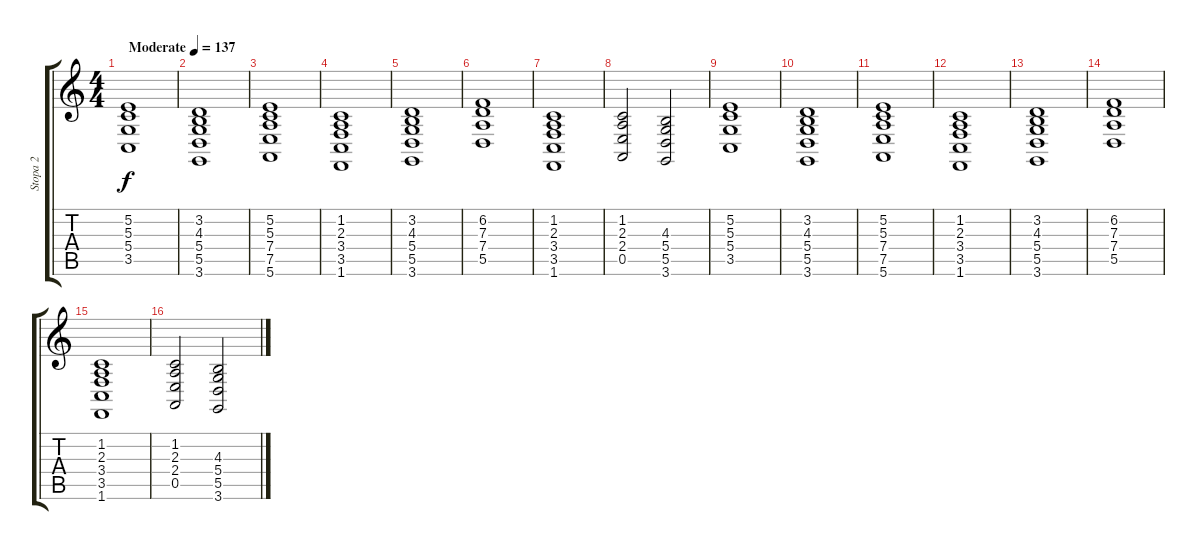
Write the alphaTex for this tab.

\track ("Stopa 2" "Stopa 2") {instrument pad2warm}
\staff {score tabs}
\tuning (E4 B3 G3 D3 A2 E2) {hide}
\ts (4 4)
\tempo (137 "Moderate")
\clef g2
\ks c
(5.2 5.3 5.4 3.5).1{dy f instrument pad2warm} |
(3.2 4.3 5.4 5.5 3.6).1 |
(5.2 5.3 7.4 7.5 5.6).1 |
(1.2 2.3 3.4 3.5 1.6).1 |
(3.2 4.3 5.4 5.5 3.6).1 |
(6.2 7.3 7.4 5.5).1 |
(1.2 2.3 3.4 3.5 1.6).1 |
(1.2 2.3 2.4 0.5).2 (4.3 5.4 5.5 3.6).2 |
(5.2 5.3 5.4 3.5).1 |
(3.2 4.3 5.4 5.5 3.6).1 |
(5.2 5.3 7.4 7.5 5.6).1 |
(1.2 2.3 3.4 3.5 1.6).1 |
(3.2 4.3 5.4 5.5 3.6).1 |
(6.2 7.3 7.4 5.5).1 |
(1.2 2.3 3.4 3.5 1.6).1 |
(1.2 2.3 2.4 0.5).2 (4.3 5.4 5.5 3.6).2
